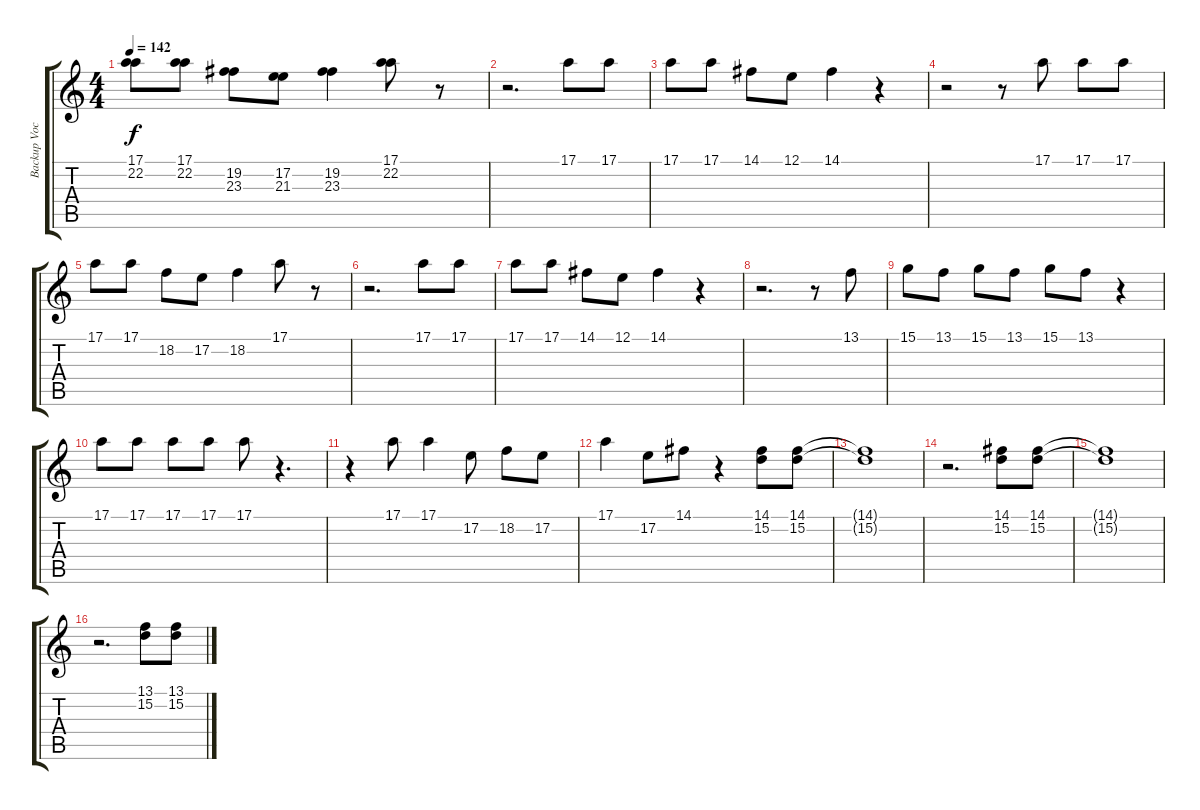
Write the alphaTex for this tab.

\track ("Backup Vocal" "Backup Voc") {instrument voiceoohs}
\staff {score tabs}
\tuning (E4 B3 G3 D3 A2 E2) {hide}
\ts (4 4)
\tempo 142
\clef g2
\ks c
(17.1 22.2).8{dy f} (17.1 22.2).8 (19.2 23.3).8 (17.2 21.3).8 (19.2 23.3).4 (17.1 22.2).8 r.8 |
r.2{d} 17.1.8 17.1.8 |
17.1.8 17.1.8 14.1.8 12.1.8 14.1.4 r.4 |
r.2 r.8 17.1.8 17.1.8 17.1.8 |
17.1.8 17.1.8 18.2.8 17.2.8 18.2.4 17.1.8 r.8 |
r.2{d} 17.1.8 17.1.8 |
17.1.8 17.1.8 14.1.8 12.1.8 14.1.4 r.4 |
r.2{d} r.8 13.1.8 |
15.1.8 13.1.8 15.1.8 13.1.8 15.1.8 13.1.8 r.4 |
17.1.8 17.1.8 17.1.8 17.1.8 17.1.8 r.4{d} |
r.4 17.1.8 17.1.4 17.2.8 18.2.8 17.2.8 |
17.1.4 17.2.8 14.1.8 r.4 (14.1 15.2).8 (14.1 15.2).8 |
(14.1{t} 15.2{t}).1 |
r.2{d} (14.1 15.2).8 (14.1 15.2).8 |
(14.1{t} 15.2{t}).1 |
r.2{d} (13.1 15.2).8 (13.1 15.2).8
